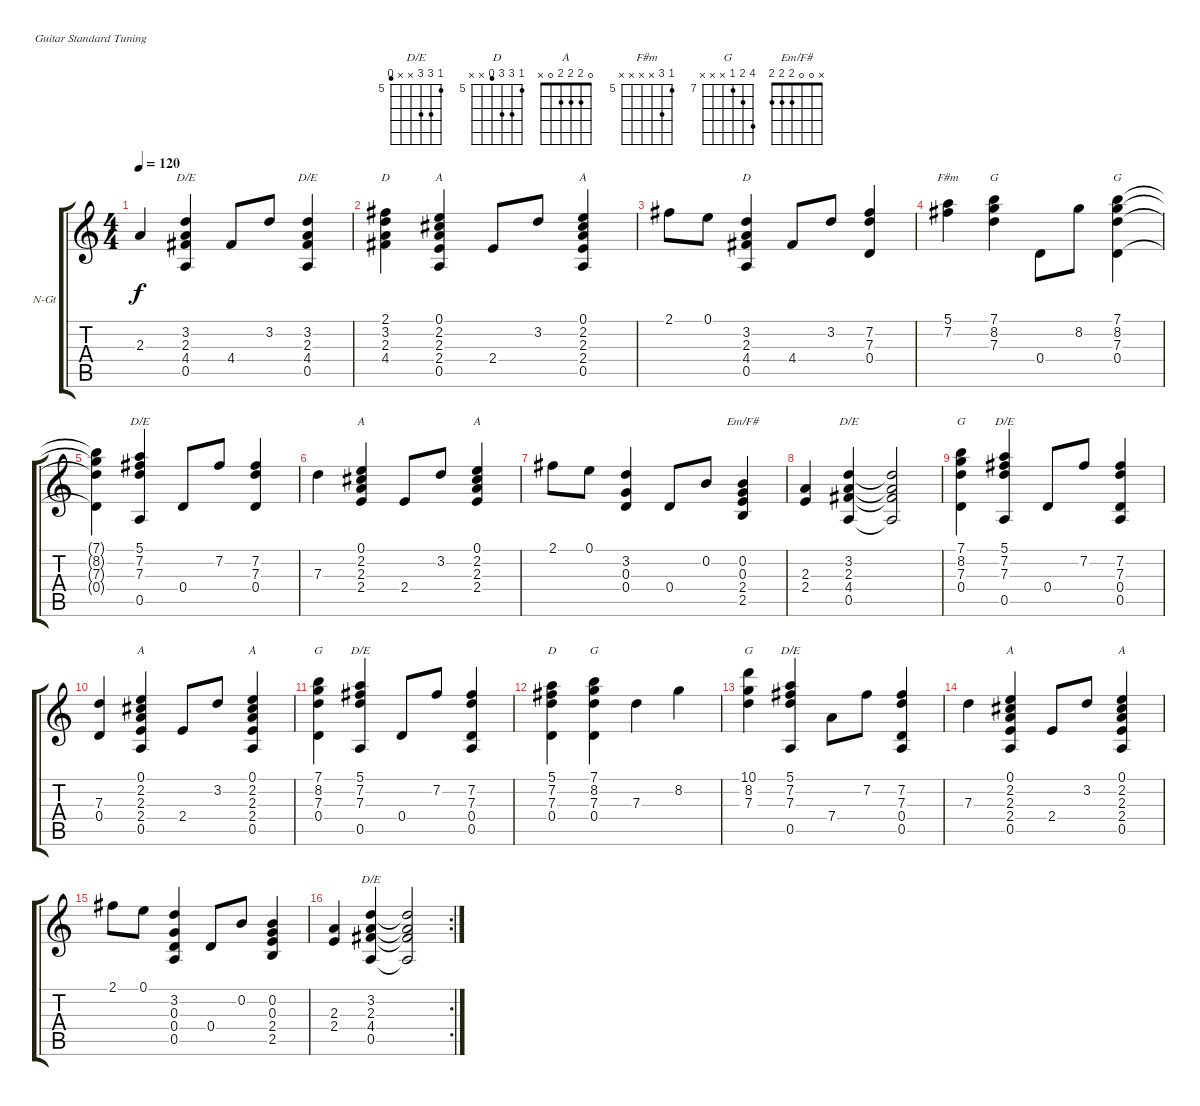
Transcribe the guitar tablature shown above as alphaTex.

\bracketExtendMode groupsimilarinstruments
\firstSystemTrackNameOrientation horizontal
\otherSystemsTrackNameOrientation horizontal
\track ("Guitar" "N-Gt") {instrument acousticguitarnylon}
\staff {score tabs}
\tuning (E4 B3 G3 D3 A2 E2)
\chord ("D/E" x 3 2 4 0 0)
\chord ("D/E" x 3 2 4 x 0)
\chord ("D" 2 3 2 4 x x)
\chord ("A" 0 2 2 2 0 x)
\chord ("D" x 3 2 4 x 2)
\chord ("F#m" 5 7 x x x x) {firstfret 5}
\chord ("G" 7 8 7 x x x) {firstfret 7}
\chord ("G" 7 8 7 6 x x) {firstfret 7}
\chord ("D/E" 5 7 7 x 7 x) {firstfret 5}
\chord ("Em/F#" x 0 0 2 2 2)
\chord ("D/E" 5 7 7 x x 4) {firstfret 5}
\chord ("D" 5 7 7 4 x x) {firstfret 5}
\chord ("G" 10 8 7 x x x) {firstfret 7}
\ts (4 4)
\tempo 120
\clef g2
\ks c
2.3.4{dy f instrument acousticguitarnylon} (3.2 2.3 4.4 0.5).4{ch "D/E"} 4.4.8 3.2.8 (3.2 2.3 4.4 0.5).4{ch "D/E"} |
(2.1 3.2 2.3 4.4).4{ch "D"} (0.1 2.2 2.3 2.4 0.5).4{ch "A"} 2.4.8 3.2.8 (0.1 2.2 2.3 2.4 0.5).4{ch "A"} |
2.1.8 0.1.8 (3.2 2.3 4.4 0.5).4{ch "D"} 4.4.8 3.2.8 (7.2 7.3 0.4).4 |
(5.1 7.2).4{ch "F#m"} (7.1 8.2 7.3).4{ch "G"} 0.4.8 8.2.8 (7.1 8.2 7.3 0.4).4{ch "G"} |
(7.1{t} 8.2{t} 7.3{t} 0.4{t}).4 (5.1 7.2 7.3 0.5).4{ch "D/E"} 0.4.8 7.2.8 (7.2 7.3 0.4).4 |
7.3.4 (0.1 2.2 2.3 2.4).4{ch "A"} 2.4.8 3.2.8 (0.1 2.2 2.3 2.4).4{ch "A"} |
2.1.8 0.1.8 (3.2 0.3 0.4).4 0.4.8 0.2.8 (0.2 0.3 2.4 2.5).4{ch "Em/F#"} |
(2.3 2.4).4 (3.2 2.3 4.4 0.5).4{ch "D/E"} (3.2{t} 2.3{t} 4.4{t} 0.5{t}).2 |
(7.1 8.2 7.3 0.4).4{ch "G"} (5.1 7.2 7.3 0.5).4{ch "D/E"} 0.4.8 7.2.8 (7.2 7.3 0.4 0.5).4 |
(7.3 0.4).4 (0.1 2.2 2.3 2.4 0.5).4{ch "A"} 2.4.8 3.2.8 (0.1 2.2 2.3 2.4 0.5).4{ch "A"} |
(7.1 8.2 7.3 0.4).4{ch "G"} (5.1 7.2 7.3 0.5).4{ch "D/E"} 0.4.8 7.2.8 (7.2 7.3 0.4 0.5).4 |
(5.1 7.2 7.3 0.4).4{ch "D"} (7.1 8.2 7.3 0.4).4{ch "G"} 7.3.4 8.2.4 |
(10.1 8.2 7.3).4{ch "G"} (5.1 7.2 7.3 0.5).4{ch "D/E"} 7.4.8 7.2.8 (7.2 7.3 0.4 0.5).4 |
7.3.4 (0.1 2.2 2.3 2.4 0.5).4{ch "A"} 2.4.8 3.2.8 (0.1 2.2 2.3 2.4 0.5).4{ch "A"} |
2.1.8 0.1.8 (3.2 0.3 0.4 0.5).4 0.4.8 0.2.8 (0.2 0.3 2.4 2.5).4 |
\rc 2
(2.3 2.4).4 (3.2 2.3 4.4 0.5).4{ch "D/E"} (3.2{t} 2.3{t} 4.4{t} 0.5{t}).2
